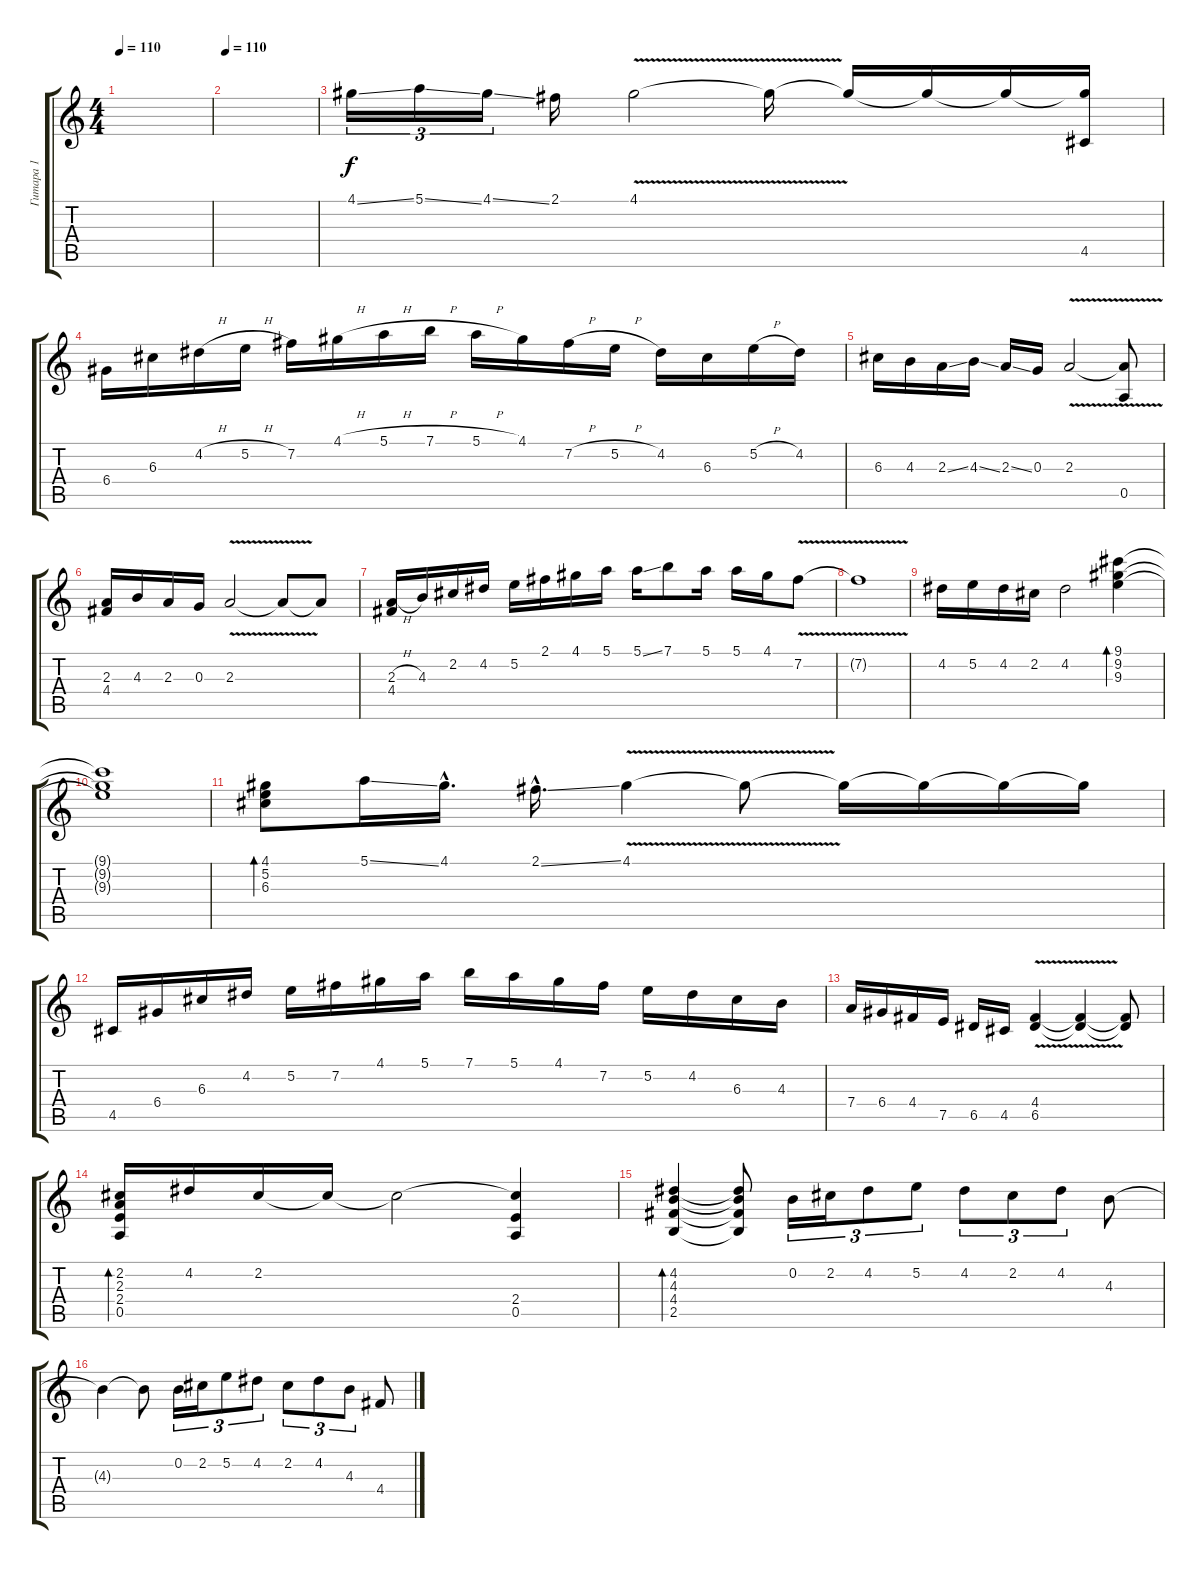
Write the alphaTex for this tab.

\track ("Гитара 1" "Гитара 1") {instrument acousticguitarsteel}
\staff {score tabs}
\tuning (E4 B3 G3 D3 A2 E2) {hide}
\ts (4 4)
\tempo 110
\clef g2
\ks c
|
\tempo 110
|
4.1{ss}.16{tu (3 2)} 5.1{ss}.16{tu (3 2)} 4.1{ss}.16{tu (3 2)} 2.1.16 4.1{v}.2 4.1{t}.16 4.1{t}.16 4.1{t}.16 4.1{t}.16 (4.1{t} 4.5).16 |
6.4.16 6.3.16 4.2{h}.16 5.2{h}.16 7.2.16 4.1{h}.16 5.1{h}.16 7.1{h}.16 5.1{h}.16 4.1.16 7.2{h}.16 5.2{h}.16 4.2.16 6.3.16 5.2{h}.16 4.2.16 |
6.3.16 4.3.16 2.3{ss}.16 4.3{ss}.16 2.3{ss}.16 0.3.16 2.3{v}.2 (2.3{t} 0.5).8 |
(2.3 4.4).16 4.3.16 2.3.16 0.3.16 2.3{v}.2 2.3{t}.8 2.3{t}.8 |
(2.3{h} 4.4).16 4.3.16 2.2.16 4.2.16 5.2.16 2.1.16 4.1.16 5.1.16 5.1{ss}.16 7.1.8 5.1.16 5.1.16 4.1.16 7.2{v}.8 |
7.2{t}.1 |
4.2.16 5.2.16 4.2.16 2.2.16 4.2.2 (9.1 9.2 9.3).4{bd 480} |
(9.1{t} 9.2{t} 9.3{t}).1 |
(4.1 5.2 6.3).8{bd 480} 5.1{ss}.16 4.1{hac}.16{d} 2.1{ss hac}.16{d} 4.1{v}.4 4.1{t}.8 4.1{t}.16 4.1{t}.16 4.1{t}.16 4.1{t}.16 |
4.5.16 6.4.16 6.3.16 4.2.16 5.2.16 7.2.16 4.1.16 5.1.16 7.1.16 5.1.16 4.1.16 7.2.16 5.2.16 4.2.16 6.3.16 4.3.16 |
7.4.16 6.4.16 4.4.16 7.5.16 6.5.16 4.5.16 (4.4{v} 6.5{v}).4 (4.4{t} 6.5{t}).4 (4.4{t} 6.5{t}).8 |
(2.2 2.3 2.4 0.5).16{bd 480} 4.2.16 2.2.16 2.2{t}.16 2.2{t}.2 (2.2{t} 2.4 0.5).4 |
(4.2 4.3 4.4 2.5).4{bd 480} (4.2{t} 4.3{t} 4.4{t} 2.5{t}).8 0.2.16{tu (3 2)} 2.2.16{tu (3 2)} 4.2.8{tu (3 2)} 5.2.8{tu (3 2)} 4.2.8{tu (3 2)} 2.2.8{tu (3 2)} 4.2.8{tu (3 2)} 4.3.8 |
4.3{t}.4 4.3{t}.8 0.2.16{tu (3 2)} 2.2.16{tu (3 2)} 5.2.8{tu (3 2)} 4.2.8{tu (3 2)} 2.2.8{tu (3 2)} 4.2.8{tu (3 2)} 4.3.8{tu (3 2)} 4.4.8
